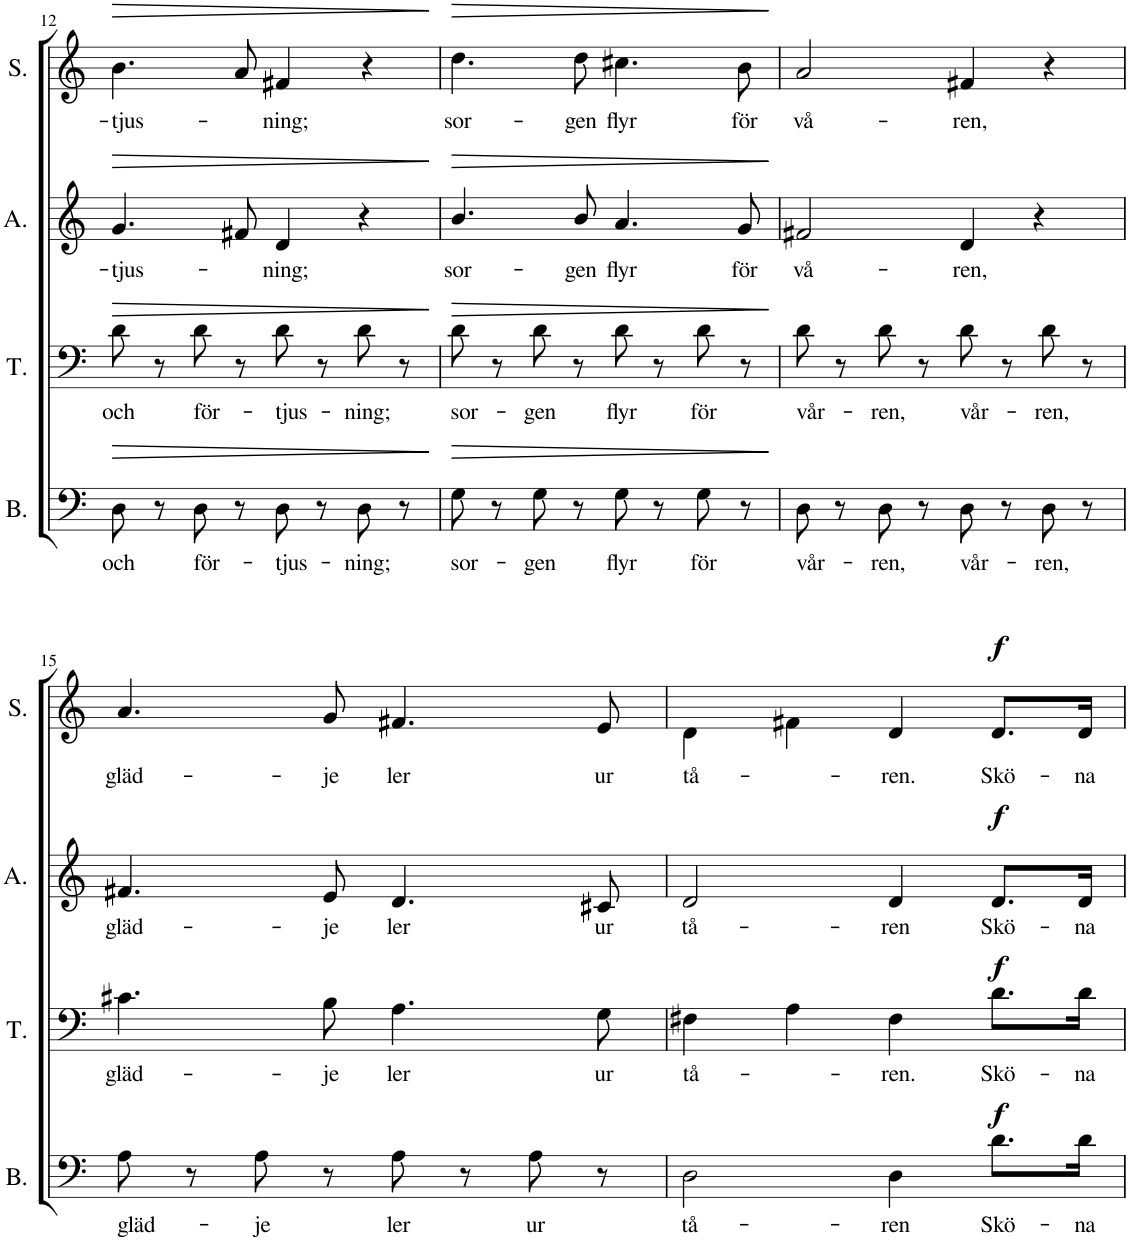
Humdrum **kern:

**kern	**text	**dynam	**kern	**text	**dynam	**kern	**text	**dynam	**kern	**text	**dynam
*part4	*part4	*part4	*part3	*part3	*part3	*part2	*part2	*part2	*part1	*part1	*part1
*staff4	*staff4	*staff4	*staff3	*staff3	*staff3	*staff2	*staff2	*staff2	*staff1	*staff1	*staff1
*I"Bass	*	*	*I"Tenor	*	*	*I"Alto	*	*	*I"Soprano	*	*
*I'B.	*	*	*I'T.	*	*	*I'A.	*	*	*I'S.	*	*
!!LO:PB:g=z
*clefF4	*	*	*clefF4	*	*	*clefG2	*	*	*clefG2	*	*
*k[]	*	*	*k[]	*	*	*k[]	*	*	*k[]	*	*
*M4/4	*	*	*M4/4	*	*	*M4/4	*	*	*M4/4	*	*
*met(c)	*	*	*met(c)	*	*	*met(c)	*	*	*met(c)	*	*
=12	=12	=12	=12	=12	=12	=12	=12	=12	=12	=12	=12
!	!LO:LY:b	!LO:HP:b	!	!LO:LY:b	!LO:HP:b	!	!LO:LY:b	!LO:HP:b	!	!LO:LY:b	!LO:HP:b
8D\	och	>	8d\	och	>	4.g/	-tjus-	>	4.b\	-tjus-	>
8r	.	.	8r	.	.	.	.	.	.	.	.
!	!LO:LY:b	!	!	!LO:LY:b	!	!	!	!	!	!	!
8D\	för-	.	8d\	för-	.	.	.	.	.	.	.
8r	.	.	8r	.	.	8f#X/	.	.	8a/	.	.
!	!LO:LY:b	!	!	!LO:LY:b	!	!	!LO:LY:b	!	!	!LO:LY:b	!
8D\	-tjus-	.	8d\	-tjus-	.	4d/	-ning;	.	4f#X/	-ning;	.
8r	.	.	8r	.	.	.	.	.	.	.	.
!	!LO:LY:b	!	!	!LO:LY:b	!	!	!	!	!	!	!
8D\	-ning;	.	8d\	-ning;	.	4r	.	.	4r	.	.
8r	.	.	8r	.	.	.	.	.	.	.	.
.	.	]	.	.	]	.	.	]	.	.	]
=13	=13	=13	=13	=13	=13	=13	=13	=13	=13	=13	=13
!	!LO:LY:b	!LO:HP:b	!	!LO:LY:b	!LO:HP:b	!	!LO:LY:b	!LO:HP:b	!	!LO:LY:b	!LO:HP:b
8G\	sor-	>	8d\	sor-	>	4.b/	sor-	>	4.dd\	sor-	>
8r	.	.	8r	.	.	.	.	.	.	.	.
!	!LO:LY:b	!	!	!LO:LY:b	!	!	!	!	!	!	!
8G\	-gen	.	8d\	-gen	.	.	.	.	.	.	.
!	!	!	!	!	!	!	!LO:LY:b	!	!	!LO:LY:b	!
8r	.	.	8r	.	.	8b/	-gen	.	8dd\	-gen	.
!	!LO:LY:b	!	!	!LO:LY:b	!	!	!LO:LY:b	!	!	!LO:LY:b	!
8G\	flyr	.	8d\	flyr	.	4.a/	flyr	.	4.cc#X\	flyr	.
8r	.	.	8r	.	.	.	.	.	.	.	.
!	!LO:LY:b	!	!	!LO:LY:b	!	!	!	!	!	!	!
8G\	för	.	8d\	för	.	.	.	.	.	.	.
!	!	!	!	!	!	!	!LO:LY:b	!	!	!LO:LY:b	!
8r	.	.	8r	.	.	8g/	för	.	8b\	för	.
.	.	]	.	.	]	.	.	]	.	.	]
=14	=14	=14	=14	=14	=14	=14	=14	=14	=14	=14	=14
!	!LO:LY:b	!	!	!LO:LY:b	!	!	!LO:LY:b	!	!	!LO:LY:b	!
8D\	vår-	.	8d\	vår-	.	2f#X/	vå-	.	2a/	vå-	.
8r	.	.	8r	.	.	.	.	.	.	.	.
!	!LO:LY:b	!	!	!LO:LY:b	!	!	!	!	!	!	!
8D\	-ren,	.	8d\	-ren,	.	.	.	.	.	.	.
8r	.	.	8r	.	.	.	.	.	.	.	.
!	!LO:LY:b	!	!	!LO:LY:b	!	!	!LO:LY:b	!	!	!LO:LY:b	!
8D\	vår-	.	8d\	vår-	.	4d/	-ren,	.	4f#X/	-ren,	.
8r	.	.	8r	.	.	.	.	.	.	.	.
!	!LO:LY:b	!	!	!LO:LY:b	!	!	!	!	!	!	!
8D\	-ren,	.	8d\	-ren,	.	4r	.	.	4r	.	.
8r	.	.	8r	.	.	.	.	.	.	.	.
!!LO:LB:g=z
=15	=15	=15	=15	=15	=15	=15	=15	=15	=15	=15	=15
!	!LO:LY:b	!	!	!LO:LY:b	!	!	!LO:LY:b	!	!	!LO:LY:b	!
8A\	gläd-	.	4.c#X\	gläd-	.	4.f#X/	gläd-	.	4.a/	gläd-	.
8r	.	.	.	.	.	.	.	.	.	.	.
!	!LO:LY:b	!	!	!	!	!	!	!	!	!	!
8A\	-je	.	.	.	.	.	.	.	.	.	.
!	!	!	!	!LO:LY:b	!	!	!LO:LY:b	!	!	!LO:LY:b	!
8r	.	.	8B\	-je	.	8e/	-je	.	8g/	-je	.
!	!LO:LY:b	!	!	!LO:LY:b	!	!	!LO:LY:b	!	!	!LO:LY:b	!
8A\	ler	.	4.A\	ler	.	4.d/	ler	.	4.f#X/	ler	.
8r	.	.	.	.	.	.	.	.	.	.	.
!	!LO:LY:b	!	!	!	!	!	!	!	!	!	!
8A\	ur	.	.	.	.	.	.	.	.	.	.
!	!	!	!	!LO:LY:b	!	!	!LO:LY:b	!	!	!LO:LY:b	!
8r	.	.	8G\	ur	.	8c#X/	ur	.	8e/	ur	.
=16	=16	=16	=16	=16	=16	=16	=16	=16	=16	=16	=16
!	!LO:LY:b	!	!	!LO:LY:b	!	!	!LO:LY:b	!	!	!LO:LY:b	!
2D\	tå-	.	4F#X\	tå-	.	2d/	tå-	.	4d\	tå-	.
.	.	.	4A\	.	.	.	.	.	4f#X\	.	.
!	!LO:LY:b	!	!	!LO:LY:b	!	!	!LO:LY:b	!	!	!LO:LY:b	!
4D\	-ren	.	4F#\	-ren.	.	4d/	-ren	.	4d/	-ren.	.
!	!LO:LY:b	!LO:DY:a	!	!LO:LY:b	!LO:DY:a	!	!LO:LY:b	!LO:DY:a	!	!LO:LY:b	!LO:DY:a
8.d\L	Skö-	f	8.d\L	Skö-	f	8.d/L	Skö-	f	8.d/L	Skö-	f
!	!LO:LY:b	!	!	!LO:LY:b	!	!	!LO:LY:b	!	!	!LO:LY:b	!
16d\Jk	-na	.	16d\Jk	-na	.	16d/Jk	-na	.	16d/Jk	-na	.
=	=	=	=	=	=	=	=	=	=	=	=
*-	*-	*-	*-	*-	*-	*-	*-	*-	*-	*-	*-
